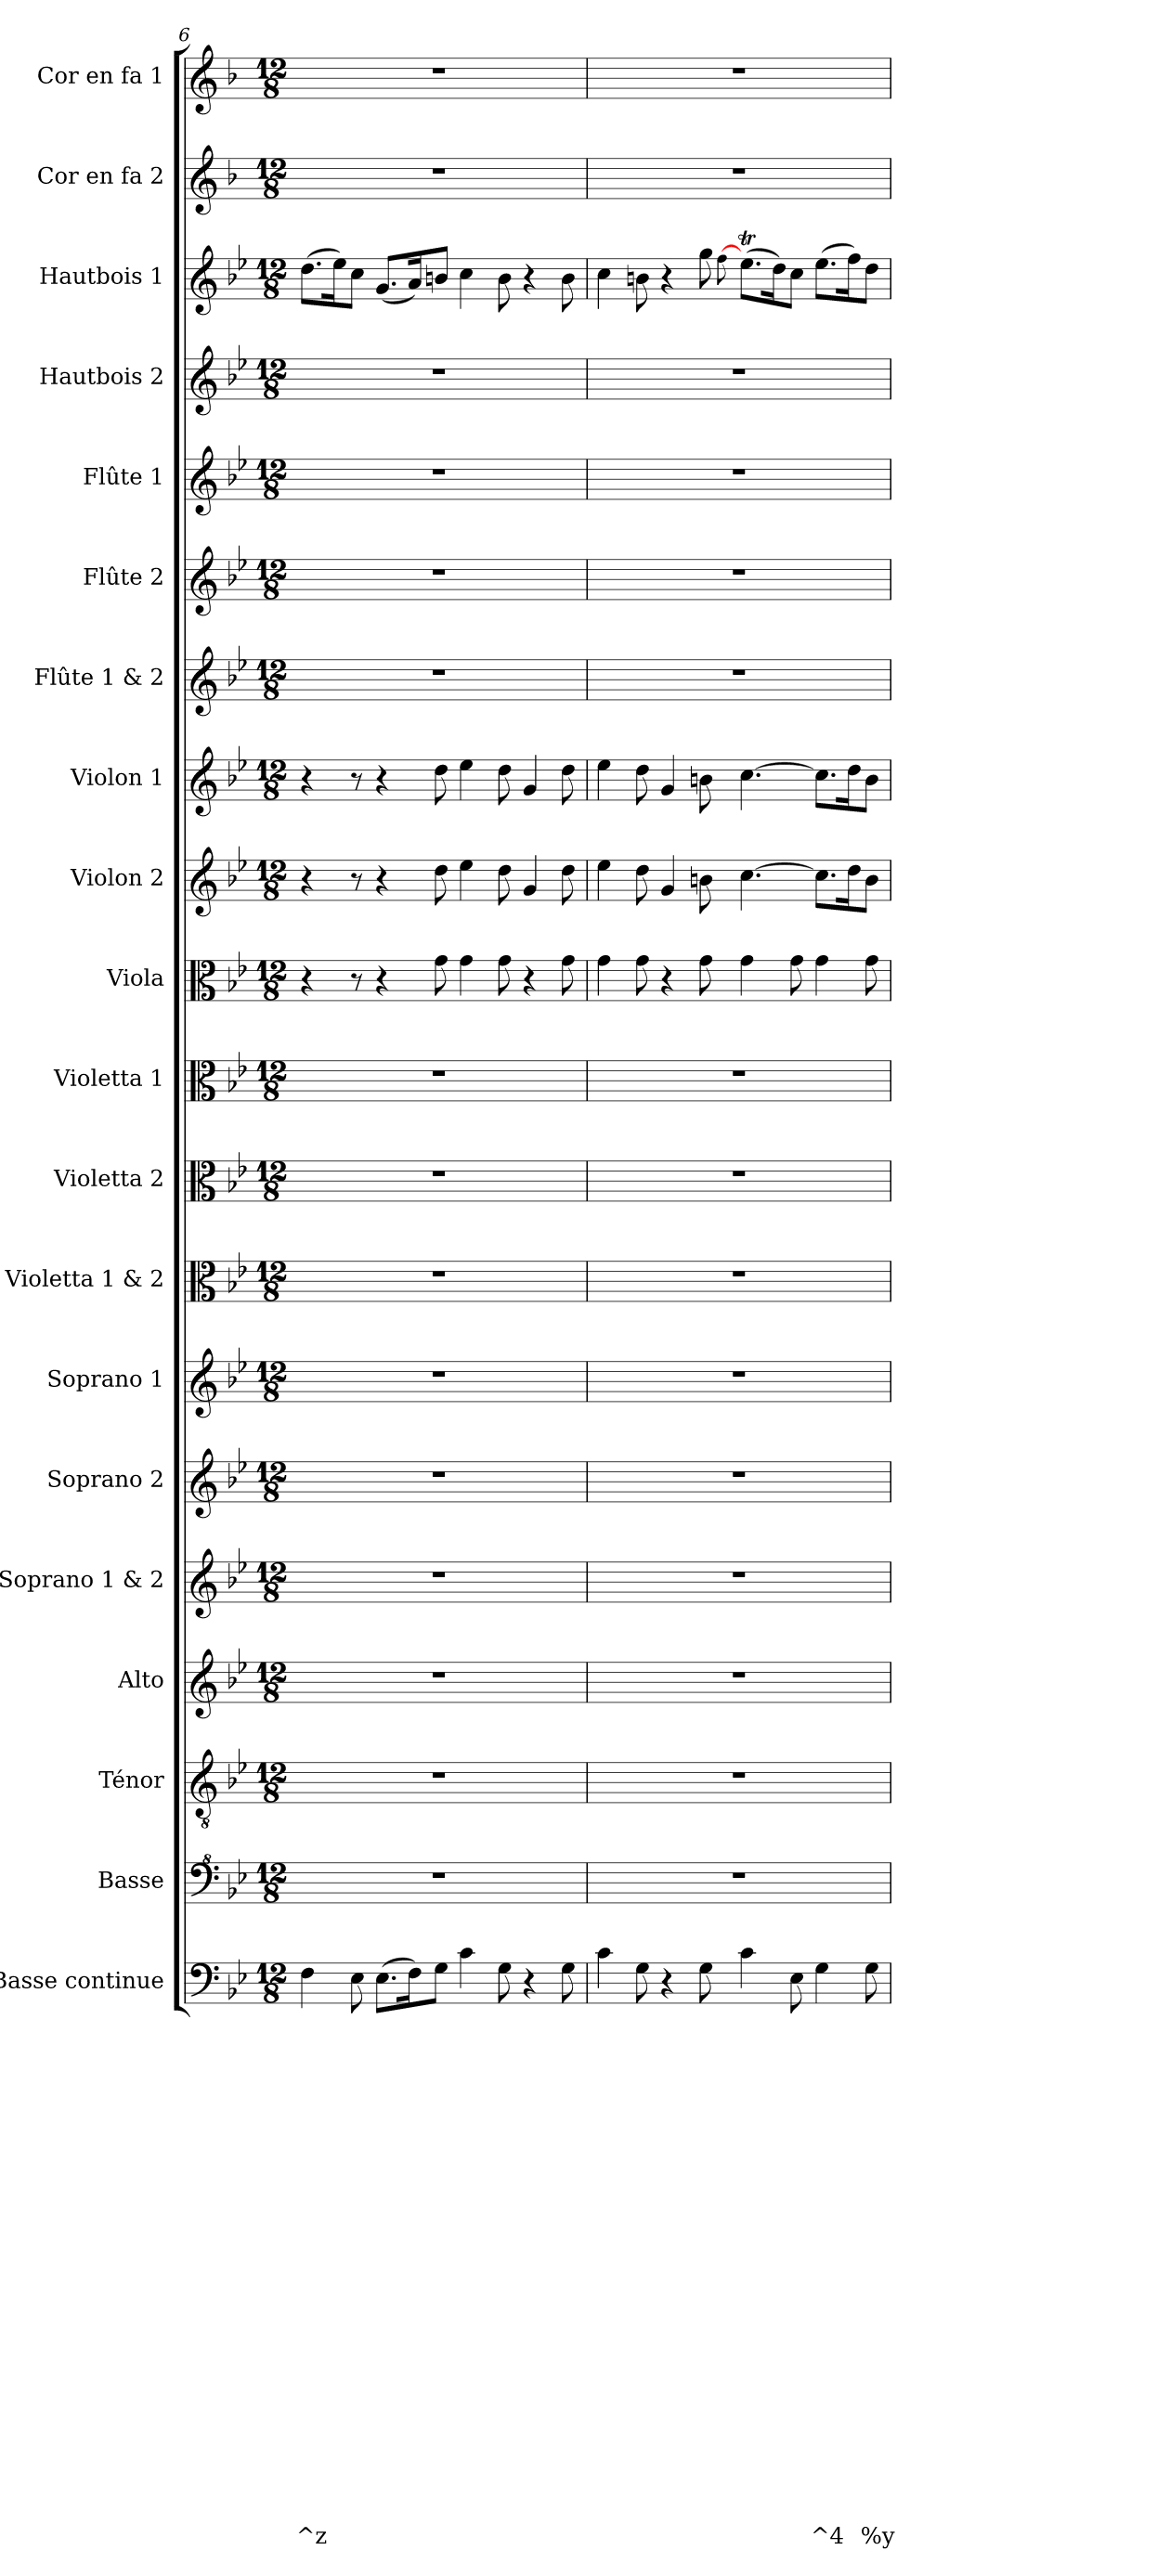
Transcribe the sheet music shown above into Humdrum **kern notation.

**kern	**text	**text	**text	**text	**text	**text	**text	**text	**text	**text	**text	**text	**text	**text	**text	**text	**text	**text	**text	**text	**text	**text	**text	**text	**kern	**kern	**kern	**kern	**kern	**kern	**kern	**kern	**kern	**kern	**kern	**kern	**kern	**kern	**kern	**kern	**kern	**kern	**kern
*part20	*part20	*part20	*part20	*part20	*part20	*part20	*part20	*part20	*part20	*part20	*part20	*part20	*part20	*part20	*part20	*part20	*part20	*part20	*part20	*part20	*part20	*part20	*part20	*part20	*part19	*part18	*part17	*part16	*part15	*part14	*part13	*part12	*part11	*part10	*part9	*part8	*part7	*part6	*part5	*part4	*part3	*part2	*part1
*staff20	*staff20	*staff20	*staff20	*staff20	*staff20	*staff20	*staff20	*staff20	*staff20	*staff20	*staff20	*staff20	*staff20	*staff20	*staff20	*staff20	*staff20	*staff20	*staff20	*staff20	*staff20	*staff20	*staff20	*staff20	*staff19	*staff18	*staff17	*staff16	*staff15	*staff14	*staff13	*staff12	*staff11	*staff10	*staff9	*staff8	*staff7	*staff6	*staff5	*staff4	*staff3	*staff2	*staff1
*I"Basse continue	*	*	*	*	*	*	*	*	*	*	*	*	*	*	*	*	*	*	*	*	*	*	*	*	*I"Basse	*I"Ténor	*I"Alto	*I"Soprano 1 & 2	*I"Soprano 2	*I"Soprano 1	*I"Violetta 1 & 2	*I"Violetta 2	*I"Violetta 1	*I"Viola	*I"Violon 2	*I"Violon 1	*I"Flûte 1 & 2	*I"Flûte 2	*I"Flûte 1	*I"Hautbois 2	*I"Hautbois 1	*I"Cor en fa 2	*I"Cor en fa 1
*I'BC	*	*	*	*	*	*	*	*	*	*	*	*	*	*	*	*	*	*	*	*	*	*	*	*	*I'Bas	*I'T	*I'A	*	*I'S 2	*I'S 1	*	*I'Vta 2	*I'Vta 1	*I'Vla	*I'Vln 2	*I'Vln 1	*	*I'Fl 2	*I'Fl 1	*I'Hb 2	*I'Hb 1	*I'Cor 2	*I'Cor 1
*clefF4	*	*	*	*	*	*	*	*	*	*	*	*	*	*	*	*	*	*	*	*	*	*	*	*	*clefF^4	*clefGv2	*clefG2	*clefG2	*clefG2	*clefG2	*clefC3	*clefC3	*clefC3	*clefC3	*clefG2	*clefG2	*clefG2	*clefG2	*clefG2	*clefG2	*clefG2	*clefG2	*clefG2
*ITrd7c12	*	*	*	*	*	*	*	*	*	*	*	*	*	*	*	*	*	*	*	*	*	*	*	*	*	*	*	*	*	*	*	*	*	*	*	*	*	*	*	*	*	*ITrd4c7	*ITrd4c7
*k[b-e-]	*	*	*	*	*	*	*	*	*	*	*	*	*	*	*	*	*	*	*	*	*	*	*	*	*k[b-e-]	*k[b-e-]	*k[b-e-]	*k[b-e-]	*k[b-e-]	*k[b-e-]	*k[b-e-]	*k[b-e-]	*k[b-e-]	*k[b-e-]	*k[b-e-]	*k[b-e-]	*k[b-e-]	*k[b-e-]	*k[b-e-]	*k[b-e-]	*k[b-e-]	*k[b-e-]	*k[b-e-]
*B-:	*	*	*	*	*	*	*	*	*	*	*	*	*	*	*	*	*	*	*	*	*	*	*	*	*B-:	*B-:	*B-:	*B-:	*B-:	*B-:	*B-:	*B-:	*B-:	*B-:	*B-:	*B-:	*B-:	*B-:	*B-:	*B-:	*B-:	*B-:	*B-:
*M12/8	*	*	*	*	*	*	*	*	*	*	*	*	*	*	*	*	*	*	*	*	*	*	*	*	*M12/8	*M12/8	*M12/8	*M12/8	*M12/8	*M12/8	*M12/8	*M12/8	*M12/8	*M12/8	*M12/8	*M12/8	*M12/8	*M12/8	*M12/8	*M12/8	*M12/8	*M12/8	*M12/8
=6	=6	=6	=6	=6	=6	=6	=6	=6	=6	=6	=6	=6	=6	=6	=6	=6	=6	=6	=6	=6	=6	=6	=6	=6	=6	=6	=6	=6	=6	=6	=6	=6	=6	=6	=6	=6	=6	=6	=6	=6	=6	=6	=6
!	!	!	!	!	!	!	!	!	!	!	!	!	!	!	!	!	!	!	!	!	!	!	!	!LO:LY:b	!	!	!	!	!	!	!	!	!	!	!	!	!	!	!	!	!	!	!
4FF\	.	.	.	.	.	.	.	.	.	.	.	.	.	.	.	.	.	.	.	.	.	.	.	^z	1.r	1.r	1.r	1.r	1.r	1.r	1.r	1.r	1.r	4r	4r	4r	1.r	1.r	1.r	1.r	(>8.dd\L	1.r	1.r
.	.	.	.	.	.	.	.	.	.	.	.	.	.	.	.	.	.	.	.	.	.	.	.	.	.	.	.	.	.	.	.	.	.	.	.	.	.	.	.	.	16ee-\k)	.	.
8EE-\	.	.	.	.	.	.	.	.	.	.	.	.	.	.	.	.	.	.	.	.	.	.	.	.	.	.	.	.	.	.	.	.	.	8r	8r	8r	.	.	.	.	8cc\J	.	.
(>8.EE-\L	.	.	.	.	.	.	.	.	.	.	.	.	.	.	.	.	.	.	.	.	.	.	.	.	.	.	.	.	.	.	.	.	.	4r	4r	4r	.	.	.	.	(<8.g/L	.	.
16FF\k)	.	.	.	.	.	.	.	.	.	.	.	.	.	.	.	.	.	.	.	.	.	.	.	.	.	.	.	.	.	.	.	.	.	.	.	.	.	.	.	.	16a/k)	.	.
8GG\J	.	.	.	.	.	.	.	.	.	.	.	.	.	.	.	.	.	.	.	.	.	.	.	.	.	.	.	.	.	.	.	.	.	8g\	8dd\	8dd\	.	.	.	.	8bn/J	.	.
4C\	.	.	.	.	.	.	.	.	.	.	.	.	.	.	.	.	.	.	.	.	.	.	.	.	.	.	.	.	.	.	.	.	.	4g\	4ee-\	4ee-\	.	.	.	.	4cc\	.	.
8GG\	.	.	.	.	.	.	.	.	.	.	.	.	.	.	.	.	.	.	.	.	.	.	.	.	.	.	.	.	.	.	.	.	.	8g\	8dd\	8dd\	.	.	.	.	8b\	.	.
4r	.	.	.	.	.	.	.	.	.	.	.	.	.	.	.	.	.	.	.	.	.	.	.	.	.	.	.	.	.	.	.	.	.	4r	4g/	4g/	.	.	.	.	4r	.	.
8GG\	.	.	.	.	.	.	.	.	.	.	.	.	.	.	.	.	.	.	.	.	.	.	.	.	.	.	.	.	.	.	.	.	.	8g\	8dd\	8dd\	.	.	.	.	8b\	.	.
=7	=7	=7	=7	=7	=7	=7	=7	=7	=7	=7	=7	=7	=7	=7	=7	=7	=7	=7	=7	=7	=7	=7	=7	=7	=7	=7	=7	=7	=7	=7	=7	=7	=7	=7	=7	=7	=7	=7	=7	=7	=7	=7	=7
4C\	.	.	.	.	.	.	.	.	.	.	.	.	.	.	.	.	.	.	.	.	.	.	.	.	1.r	1.r	1.r	1.r	1.r	1.r	1.r	1.r	1.r	4g\	4ee-\	4ee-\	1.r	1.r	1.r	1.r	4cc\	1.r	1.r
8GG\	.	.	.	.	.	.	.	.	.	.	.	.	.	.	.	.	.	.	.	.	.	.	.	.	.	.	.	.	.	.	.	.	.	8g\	8dd\	8dd\	.	.	.	.	8bn\	.	.
4r	.	.	.	.	.	.	.	.	.	.	.	.	.	.	.	.	.	.	.	.	.	.	.	.	.	.	.	.	.	.	.	.	.	4r	4g/	4g/	.	.	.	.	4r	.	.
8GG\	.	.	.	.	.	.	.	.	.	.	.	.	.	.	.	.	.	.	.	.	.	.	.	.	.	.	.	.	.	.	.	.	.	8g\	8bn\	8bn\	.	.	.	.	8gg\	.	.
.	.	.	.	.	.	.	.	.	.	.	.	.	.	.	.	.	.	.	.	.	.	.	.	.	.	.	.	.	.	.	.	.	.	.	.	.	.	.	.	.	[8qqff\	.	.
4C\	.	.	.	.	.	.	.	.	.	.	.	.	.	.	.	.	.	.	.	.	.	.	.	.	.	.	.	.	.	.	.	.	.	4g\	[4.cc\	[4.cc\	.	.	.	.	(>8.ee-T\L	.	.
.	.	.	.	.	.	.	.	.	.	.	.	.	.	.	.	.	.	.	.	.	.	.	.	.	.	.	.	.	.	.	.	.	.	.	.	.	.	.	.	.	16dd\k)	.	.
8EE-\	.	.	.	.	.	.	.	.	.	.	.	.	.	.	.	.	.	.	.	.	.	.	.	.	.	.	.	.	.	.	.	.	.	8g\	.	.	.	.	.	.	8cc\J	.	.
!	!	!	!	!	!	!	!	!	!	!	!	!	!	!	!	!	!	!	!	!	!	!	!	!LO:LY:b	!	!	!	!	!	!	!	!	!	!	!	!	!	!	!	!	!	!	!
4GG\	.	.	.	.	.	.	.	.	.	.	.	.	.	.	.	.	.	.	.	.	.	.	.	^4	.	.	.	.	.	.	.	.	.	4g\	8.cc\L]	8.cc\L]	.	.	.	.	(>8.ee-\L	.	.
.	.	.	.	.	.	.	.	.	.	.	.	.	.	.	.	.	.	.	.	.	.	.	.	.	.	.	.	.	.	.	.	.	.	.	16dd\k	16dd\k	.	.	.	.	16ff\k)	.	.
!	!	!	!	!	!	!	!	!	!	!	!	!	!	!	!	!	!	!	!	!	!	!	!	!LO:LY:b	!	!	!	!	!	!	!	!	!	!	!	!	!	!	!	!	!	!	!
8GG\	.	.	.	.	.	.	.	.	.	.	.	.	.	.	.	.	.	.	.	.	.	.	.	%y	.	.	.	.	.	.	.	.	.	8g\	8b\J	8b\J	.	.	.	.	8dd\J	.	.
=	=	=	=	=	=	=	=	=	=	=	=	=	=	=	=	=	=	=	=	=	=	=	=	=	=	=	=	=	=	=	=	=	=	=	=	=	=	=	=	=	=	=	=
*-	*-	*-	*-	*-	*-	*-	*-	*-	*-	*-	*-	*-	*-	*-	*-	*-	*-	*-	*-	*-	*-	*-	*-	*-	*-	*-	*-	*-	*-	*-	*-	*-	*-	*-	*-	*-	*-	*-	*-	*-	*-	*-	*-
